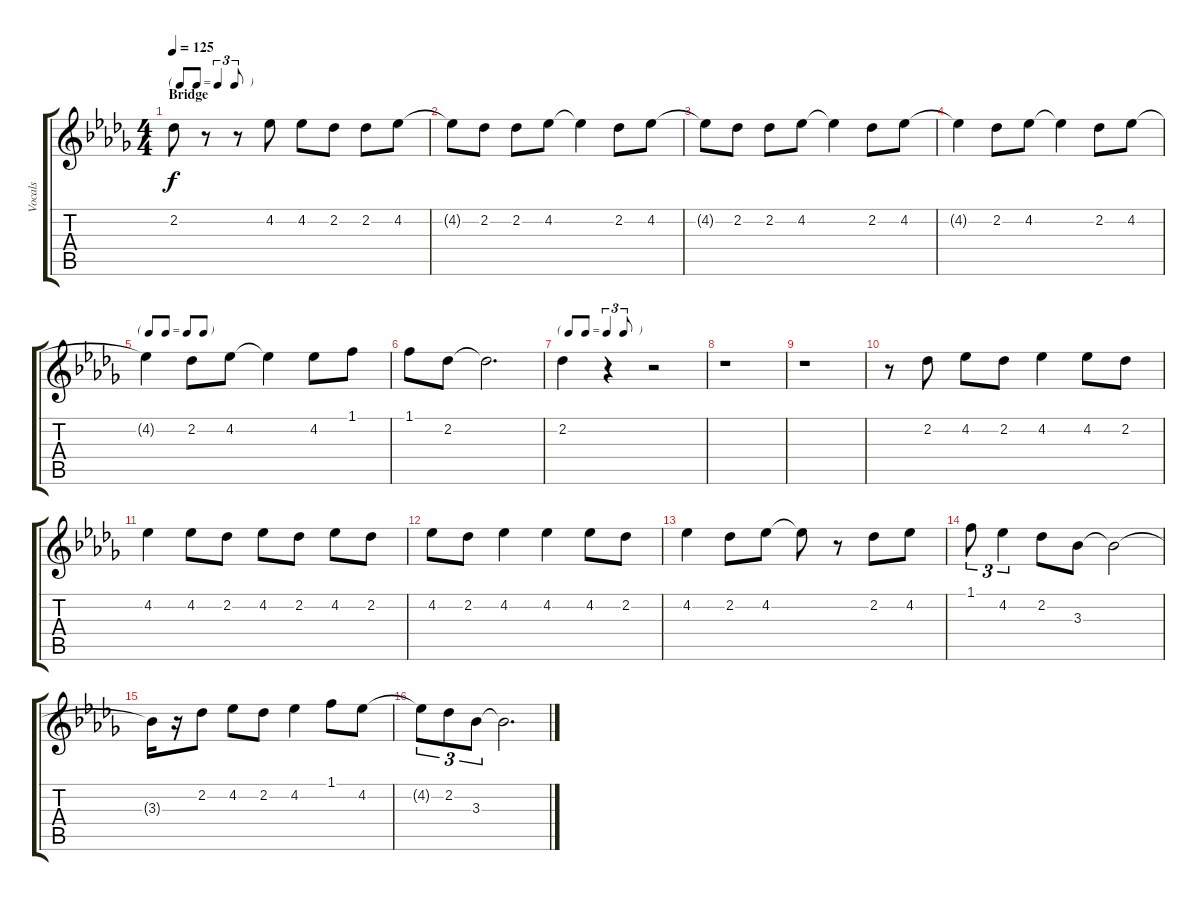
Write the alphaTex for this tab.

\track ("Vocals" "Vocals") {instrument electricguitarjazz}
\staff {score tabs}
\tuning (E4 B3 G3 D3 A2 E2) {hide}
\ts (4 4)
\tf triplet8th
\section ("" "Bridge")
\tempo 125
\clef g2
\ks db
2.2{t}.8{dy f} r.8 r.8 4.2.8 4.2.8 2.2.8 2.2.8 4.2.8 |
4.2{t}.8 2.2.8 2.2.8 4.2.8 4.2{t}.4 2.2.8 4.2.8 |
4.2{t}.8 2.2.8 2.2.8 4.2.8 4.2{t}.4 2.2.8 4.2.8 |
4.2{t}.4 2.2.8 4.2.8 4.2{t}.4 2.2.8 4.2.8 |
\tf none
4.2{t}.4 2.2.8 4.2.8 4.2{t}.4 4.2.8 1.1.8 |
1.1.8 2.2.8 2.2{t}.2{d} |
\tf triplet8th
2.2.4 r.4 r.2 |
r.1 |
r.1 |
r.8 2.2.8 4.2.8 2.2.8 4.2.4 4.2.8 2.2.8 |
4.2.4 4.2.8 2.2.8 4.2.8 2.2.8 4.2.8 2.2.8 |
4.2.8 2.2.8 4.2.4 4.2.4 4.2.8 2.2.8 |
4.2.4 2.2.8 4.2.8 4.2{t}.8 r.8 2.2.8 4.2.8 |
1.1.8{tu (3 2)} 4.2.4{tu (3 2)} 2.2.8 3.3.8 3.3{t}.2 |
3.3{t}.16 r.16 2.2.8 4.2.8 2.2.8 4.2.4 1.1.8 4.2.8 |
4.2{t}.8{tu (3 2)} 2.2.8{tu (3 2)} 3.3.8{tu (3 2)} 3.3{t}.2{d}
